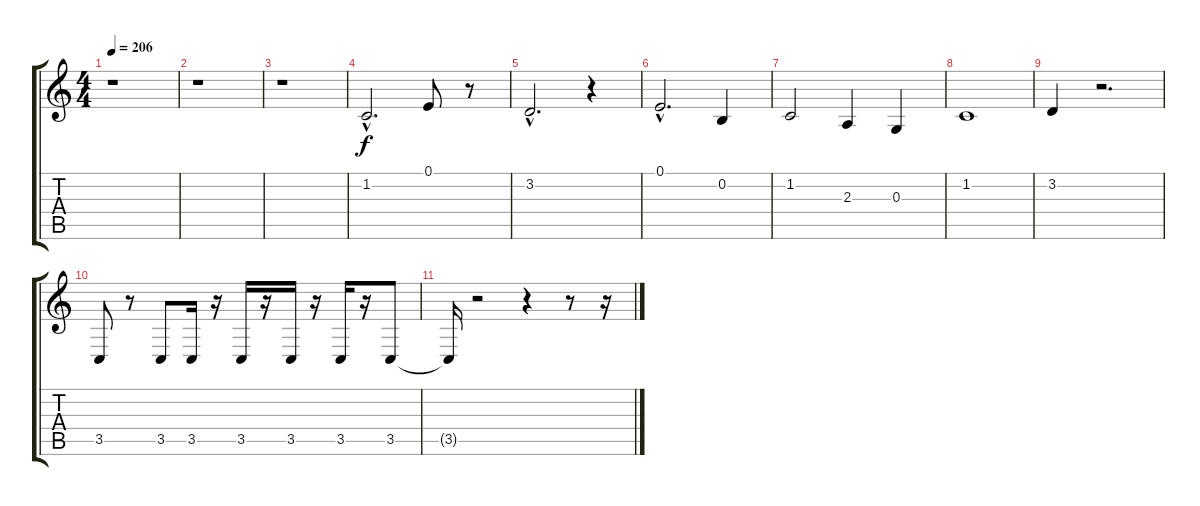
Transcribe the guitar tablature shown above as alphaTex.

\track "" {instrument trombone}
\staff {score tabs}
\tuning (E4 B3 G3 D3 A2 E2) {hide}
\ts (4 4)
\tempo 206
\clef g2
\ks c
r.1{dy f} |
r.1 |
r.1 |
1.2{hac}.2{d} 0.1.8 r.8 |
3.2{hac}.2{d} r.4 |
0.1{hac}.2{d} 0.2.4 |
1.2.2 2.3.4 0.3.4 |
1.2.1 |
3.2.4 r.2{d} |
3.5.8 r.8 3.5.8 3.5.16 r.16 3.5.16 r.16 3.5.16 r.16 3.5.16 r.16 3.5.8 |
3.5{t}.16 r.2 r.4 r.8 r.16
